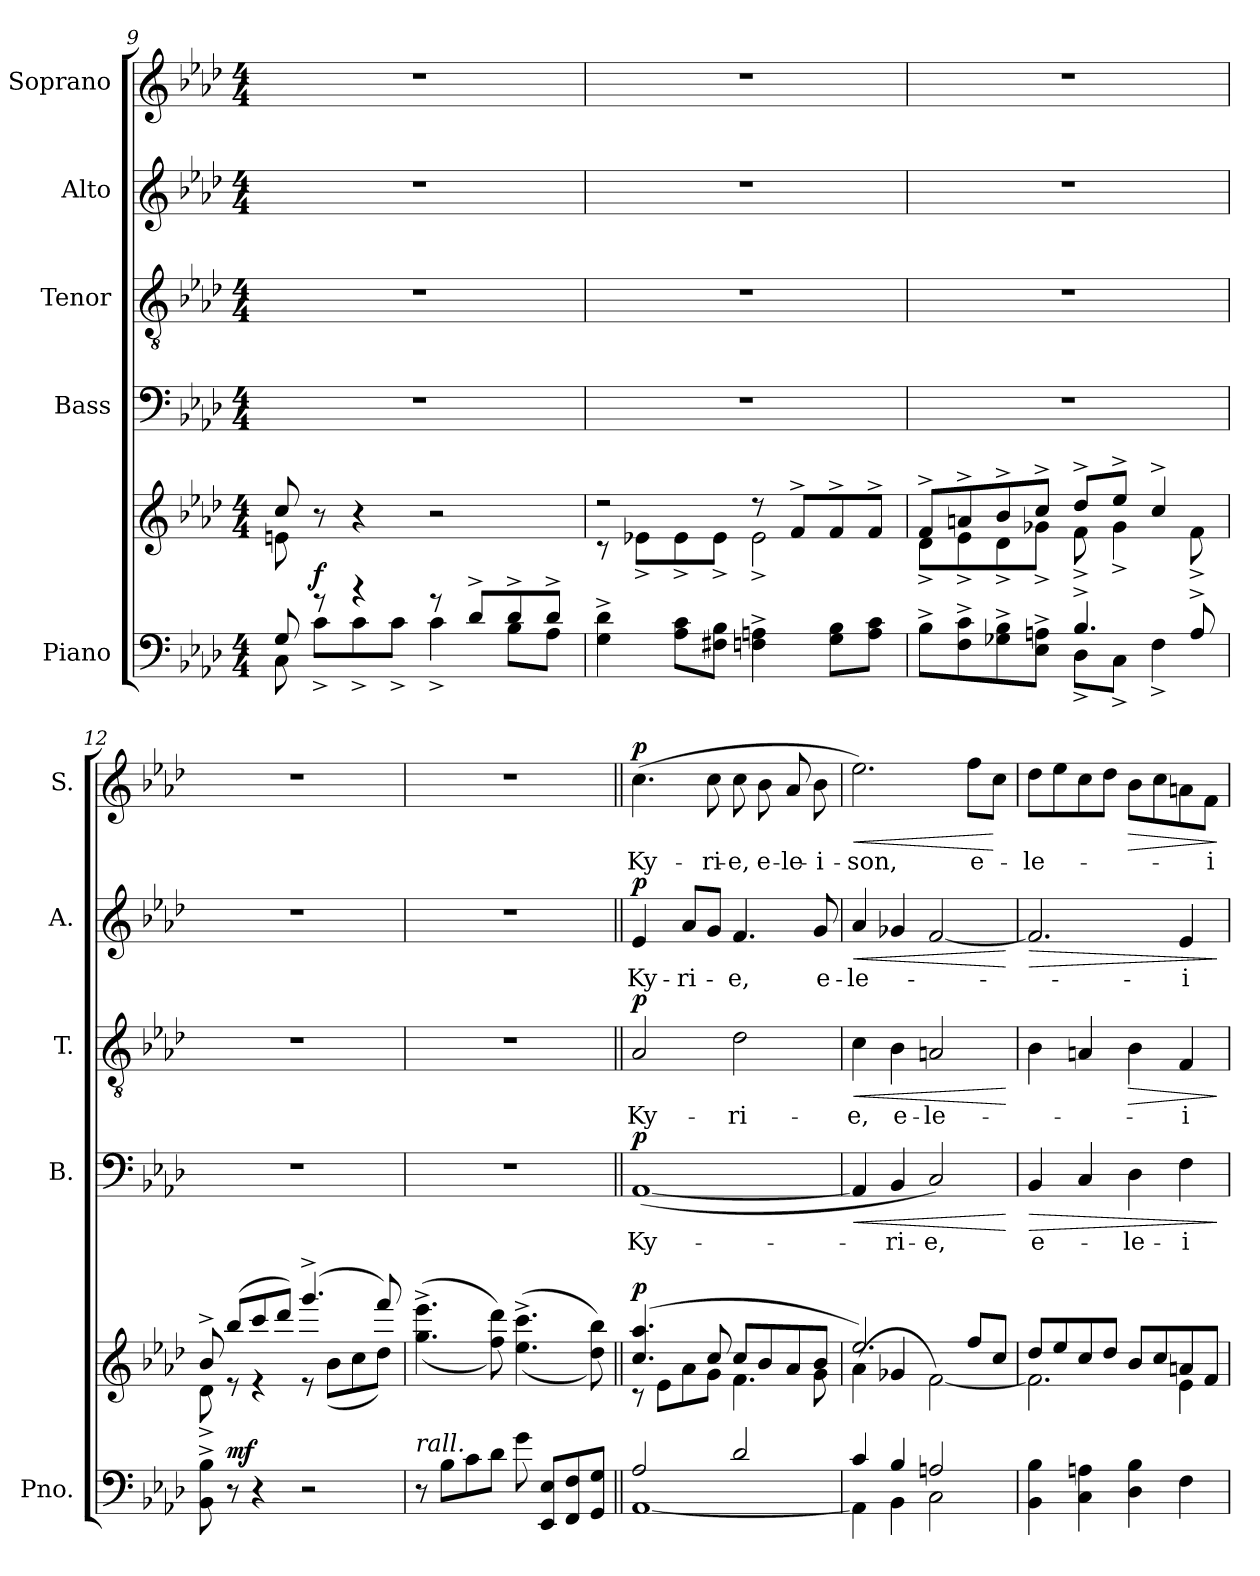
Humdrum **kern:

**kern	**kern	**dynam	**kern	**text	**dynam	**kern	**text	**dynam	**kern	**text	**dynam	**kern	**text	**dynam
*part5	*part5	*part5	*part4	*part4	*part4	*part3	*part3	*part3	*part2	*part2	*part2	*part1	*part1	*part1
*staff6	*staff5	*staff5/6	*staff4	*staff4	*staff4	*staff3	*staff3	*staff3	*staff2	*staff2	*staff2	*staff1	*staff1	*staff1
*I"Piano	*	*	*I"Bass	*	*	*I"Tenor	*	*	*I"Alto	*	*	*I"Soprano	*	*
*I'Pno.	*	*	*I'B.	*	*	*I'T.	*	*	*I'A.	*	*	*I'S.	*	*
*clefF4	*clefG2	*	*clefF4	*	*	*clefGv2	*	*	*clefG2	*	*	*clefG2	*	*
*k[b-e-a-d-]	*k[b-e-a-d-]	*	*k[b-e-a-d-]	*	*	*k[b-e-a-d-]	*	*	*k[b-e-a-d-]	*	*	*k[b-e-a-d-]	*	*
*M4/4	*M4/4	*	*M4/4	*	*	*M4/4	*	*	*M4/4	*	*	*M4/4	*	*
=9	=9	=9	=9	=9	=9	=9	=9	=9	=9	=9	=9	=9	=9	=9
*^	*^	*	*	*	*	*	*	*	*	*	*	*	*	*
8G/	8C\	8cc/	8en\	.	1r	.	.	1r	.	.	1r	.	.	1r	.	.
!	!	!	!	!LO:DY:a=2	!	!	!	!	!	!	!	!	!	!	!	!
8r	8c^\L	8r	8ryy	f	.	.	.	.	.	.	.	.	.	.	.	.
4r	8c^\	4r	4ryy	.	.	.	.	.	.	.	.	.	.	.	.	.
.	8c^\J	.	.	.	.	.	.	.	.	.	.	.	.	.	.	.
8r	4c^\	2r	2ryy	.	.	.	.	.	.	.	.	.	.	.	.	.
8d-^/L	.	.	.	.	.	.	.	.	.	.	.	.	.	.	.	.
8d-^/	8B-\L	.	.	.	.	.	.	.	.	.	.	.	.	.	.	.
8d-^/J	8A-\J	.	.	.	.	.	.	.	.	.	.	.	.	.	.	.
*v	*v	*	*	*	*	*	*	*	*	*	*	*	*	*	*	*
=10	=10	=10	=10	=10	=10	=10	=10	=10	=10	=10	=10	=10	=10	=10	=10
4G\^ 4d-\^	2r	8r	.	1r	.	.	1r	.	.	1r	.	.	1r	.	.
.	.	8e-X^\L	.	.	.	.	.	.	.	.	.	.	.	.	.
8A-\ 8c\L	.	8e-^\	.	.	.	.	.	.	.	.	.	.	.	.	.
8F#X\ 8B-\J	.	8e-^\J	.	.	.	.	.	.	.	.	.	.	.	.	.
4Fn\^ 4An\^	8r	2e-^\	.	.	.	.	.	.	.	.	.	.	.	.	.
.	8f^/L	.	.	.	.	.	.	.	.	.	.	.	.	.	.
8G\ 8B-\L	8f^/	.	.	.	.	.	.	.	.	.	.	.	.	.	.
8A\ 8c\J	8f^/J	.	.	.	.	.	.	.	.	.	.	.	.	.	.
=11	=11	=11	=11	=11	=11	=11	=11	=11	=11	=11	=11	=11	=11	=11	=11
*^	*	*	*	*	*	*	*	*	*	*	*	*	*	*	*
2ryy	8B-^\L	8f^/L	8d-^\L	.	1r	.	.	1r	.	.	1r	.	.	1r	.	.
.	8F\^ 8c\^	8an^/	8e-^\	.	.	.	.	.	.	.	.	.	.	.	.	.
.	8G-X\^ 8B-\^	8b-^/	8d-^\	.	.	.	.	.	.	.	.	.	.	.	.	.
.	8E-\^ 8An\^J	8cc^/J	8g-X^\J	.	.	.	.	.	.	.	.	.	.	.	.	.
4.B-^/	8D-^\L	8dd-^/L	8f^\	.	.	.	.	.	.	.	.	.	.	.	.	.
.	8C^\J	8ee-^/J	4g-^\	.	.	.	.	.	.	.	.	.	.	.	.	.
.	4F^\	4cc^/	.	.	.	.	.	.	.	.	.	.	.	.	.	.
8A^/	.	.	8f^\	.	.	.	.	.	.	.	.	.	.	.	.	.
*v	*v	*	*	*	*	*	*	*	*	*	*	*	*	*	*	*
!!LO:LB:g=z
=12	=12	=12	=12	=12	=12	=12	=12	=12	=12	=12	=12	=12	=12	=12	=12
8BB-\^ 8B-\^	8b-^/	8d-^\	.	1r	.	.	1r	.	.	1r	.	.	1r	.	.
!	!	!	!LO:DY:a=2	!	!	!	!	!	!	!	!	!	!	!	!
8r	(>8bb-/L	8r	mf	.	.	.	.	.	.	.	.	.	.	.	.
4r	8ccc/	4r	.	.	.	.	.	.	.	.	.	.	.	.	.
.	8ddd-/J)	.	.	.	.	.	.	.	.	.	.	.	.	.	.
2r	(>4.ggg^/	8r	.	.	.	.	.	.	.	.	.	.	.	.	.
.	.	(<8b-\L	.	.	.	.	.	.	.	.	.	.	.	.	.
.	.	8cc\	.	.	.	.	.	.	.	.	.	.	.	.	.
.	8fff/)	8dd-\J)	.	.	.	.	.	.	.	.	.	.	.	.	.
*	*v	*v	*	*	*	*	*	*	*	*	*	*	*	*	*
=13	=13	=13	=13	=13	=13	=13	=13	=13	=13	=13	=13	=13	=13	=13
*	*	*	*	*	*	*	*	*	*	*	*	*MM58	*	*
*	*^	*	*	*	*	*	*	*	*	*	*	*	*	*
!LO:TX:a:i:t=rall.	!	!	!	!	!	!	!	!	!	!	!	!	!	!	!
*	*	*	*	*	*	*	*	*	*	*	*	*	*^	*	*
*	*	*	*	*	*	*	*	*	*	*	*	*	*	*^	*	*
*	*v	*v	*	*	*	*	*	*	*	*	*	*	*	*	*^	*	*
8r	(<(>4.gg\^ 4.eee-\^	.	1r	.	.	1r	.	.	1r	.	.	1r	4ryy	2ryy	2..ryy	.	.
8B-\L	.	.	.	.	.	.	.	.	.	.	.	.	.	.	.	.	.
*	*	*	*	*	*	*	*	*	*	*	*	*MM54	*	*	*	*	*
8c\	.	.	.	.	.	.	.	.	.	.	.	.	2.ryy	.	.	.	.
8d-\J	8ff\ 8ddd-\))	.	.	.	.	.	.	.	.	.	.	.	.	.	.	.	.
8g\	(<(>4.ee-\^ 4.ccc\^	.	.	.	.	.	.	.	.	.	.	.	.	8ryy	.	.	.
*	*	*	*	*	*	*	*	*	*	*	*	*MM50	*	*	*	*	*
8EE-/ 8E-/L	.	.	.	.	.	.	.	.	.	.	.	.	.	4.ryy	.	.	.
8FF/ 8F/	.	.	.	.	.	.	.	.	.	.	.	.	.	.	.	.	.
*	*	*	*	*	*	*	*	*	*	*	*	*MM46	*	*	*	*	*
8GG/ 8G/J	8dd-\ 8bb-\))	.	.	.	.	.	.	.	.	.	.	.	.	.	8ryy	.	.
!!LO:LB:g=z
=14||	=14||	=14||	=14||	=14||	=14||	=14||	=14||	=14||	=14||	=14||	=14||	=14||	=14||	=14||	=14||	=14||	=14||
*^	*^	*	*	*	*	*	*	*	*	*	*	*	*	*	*	*	*
!!LO:REH:place=s1:a:B:fs=14:t=1
!	!	!	!	!	!	!	!	!	!	!	!	!	!	!LO:TX:a:B:t=a tempo	!	!	!	!	!
!	!	!	!	!LO:DY:a	!	!LO:LY:b	!LO:DY:a	!	!LO:LY:b	!LO:DY:a	!	!LO:LY:b	!LO:DY:a	!	!	!	!	!LO:LY:b	!LO:DY:a
*	*	*	*	*	*	*	*	*	*	*	*	*	*	*v	*v	*v	*v	*	*
2A-/	[1AA-	(>4.cc/ 4.aa-/	8r	p	(>[1AA-	Ky-	p	2A-/	Ky-	p	4e-/	Ky-	p	(>4.cc\	Ky-	p
.	.	.	8e-\L	.	.	.	.	.	.	.	.	.	.	.	.	.
!	!	!	!	!	!	!	!	!	!	!	!	!LO:LY:b	!	!	!	!
.	.	.	8a-\	.	.	.	.	.	.	.	8a-/L	-ri-	.	.	.	.
!	!	!	!	!	!	!	!	!	!	!	!	!	!	!	!LO:LY:b	!
.	.	8cc/	8g\J	.	.	.	.	.	.	.	8g/J	.	.	8cc\	-ri-	.
!	!	!	!	!	!	!	!	!	!LO:LY:b	!	!	!LO:LY:b	!	!	!LO:LY:b	!
2d-/	.	8cc/L	4.f\	.	.	.	.	2d-\	-ri-	.	4.f/	-e,	.	8cc\	-e,	.
!	!	!	!	!	!	!	!	!	!	!	!	!	!	!	!LO:LY:b	!
.	.	8b-/	.	.	.	.	.	.	.	.	.	.	.	8b-\	e-	.
!	!	!	!	!	!	!	!	!	!	!	!	!	!	!	!LO:LY:b	!
.	.	8a-/	.	.	.	.	.	.	.	.	.	.	.	8a-/	-le-	.
!	!	!	!	!	!	!	!	!	!	!	!	!LO:LY:b	!	!	!LO:LY:b	!
.	.	8b-/J	8g\	.	.	.	.	.	.	.	8g/	e-	.	8b-\	-i-	.
=15	=15	=15	=15	=15	=15	=15	=15	=15	=15	=15	=15	=15	=15	=15	=15	=15
!	!	!	!	!	!	!	!LO:HP:b	!	!LO:LY:b	!LO:HP:b	!	!LO:LY:b	!LO:HP:b	!	!LO:LY:b	!LO:HP:b
4c/	4AA-\]	2.ee-/)	(<4a-\	.	4AA-/]	.	<	4c\	-e,	<	4a-/	-le-	<	2.ee-\)	-son,	<
!	!	!	!	!	!	!LO:LY:b	!	!	!LO:LY:b	!	!	!	!	!	!	!
4B-/	4BB-\	.	4g-X/	.	4BB-/	-ri-	.	4B-\	e-	.	4g-X/	.	.	.	.	.
!	!	!	!	!	!	!LO:LY:b	!	!	!LO:LY:b	!	!	!	!	!	!	!
2An/	2C\	.	[2f\)	.	2C/)	-e,	.	2An/	-le-	.	[2f/	.	.	.	.	.
!	!	!	!	!	!	!	!	!	!	!	!	!	!	!	!LO:LY:b	!
.	.	8ff/L	.	.	.	.	.	.	.	.	.	.	.	8ff\L	e-	.
.	.	8cc/J	.	.	.	.	.	.	.	.	.	.	.	8cc\J	.	[
*v	*v	*	*	*	*	*	*	*	*	*	*	*	*	*	*	*
*	*v	*v	*	*	*	*	*	*	*	*	*	*	*	*	*
.	.	.	.	.	[	.	.	[	.	.	[	.	.	.
=16	=16	=16	=16	=16	=16	=16	=16	=16	=16	=16	=16	=16	=16	=16
*	*^	*	*	*	*	*	*	*	*	*	*	*	*	*
!	!	!	!	!	!LO:LY:b	!LO:HP:b	!	!	!	!	!	!LO:HP:b	!	!LO:LY:b	!
4BB-\ 4B-\	8dd-/L	2.f\]	.	4BB-/	e-	>	4B-\	.	.	2.f/]	.	>	8dd-\L	-le-	.
.	8ee-/	.	.	.	.	.	.	.	.	.	.	.	8ee-\	.	.
4C\ 4An\	8cc/	.	.	4C/	.	.	4An/	.	.	.	.	.	8cc\	.	.
.	8dd-/J	.	.	.	.	.	.	.	.	.	.	.	8dd-\J	.	.
!	!	!	!	!	!LO:LY:b	!	!	!	!LO:HP:b	!	!	!	!	!	!LO:HP:b
4D-\ 4B-\	8b-/L	.	.	4D-\	-le-	.	4B-\	.	>	.	.	.	8b-\L	.	>
.	8cc/	.	.	.	.	.	.	.	.	.	.	.	8cc\	.	.
!	!	!	!	!	!LO:LY:b	!	!	!LO:LY:b	!	!	!LO:LY:b	!	!	!	!
4F\	8an/	4e-\	.	4F\	-i-	.	4F/	-i-	.	4e-/	-i-	.	8an\	.	.
!	!	!	!	!	!	!	!	!	!	!	!	!	!	!LO:LY:b	!
.	8f/J	.	.	.	.	.	.	.	.	.	.	.	8f\J	-i-	.
*	*v	*v	*	*	*	*	*	*	*	*	*	*	*	*	*
.	.	.	.	.	]	.	.	]	.	.	]	.	.	]
=	=	=	=	=	=	=	=	=	=	=	=	=	=	=
*-	*-	*-	*-	*-	*-	*-	*-	*-	*-	*-	*-	*-	*-	*-
